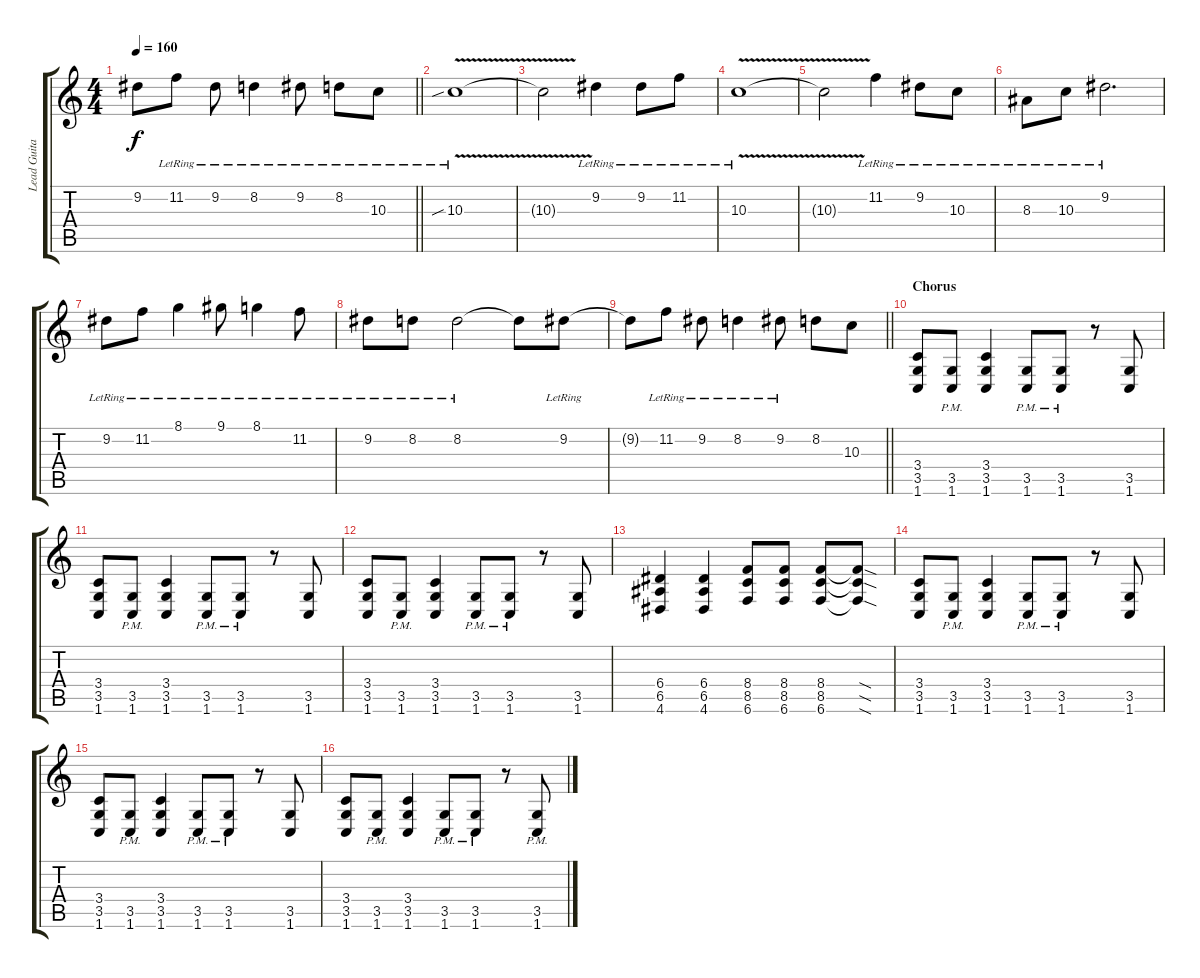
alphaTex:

\track ("Lead Guitar" "Lead Guita") {instrument electricguitarjazz}
\staff {score tabs}
\tuning (B3 Gb3 D3 A2 E2 B1) {hide}
\ts (4 4)
\tempo 160
\clef g2
\barLineRight lightlight
\ks c
9.2{t}.8{dy f} 11.2{lr}.8 9.2{lr}.8 8.2{lr}.4 9.2{lr}.8 8.2{lr}.8 10.3{lr}.8 |
10.3{v sib lr}.1 |
10.3{t}.2 9.2{lr}.4 9.2{lr}.8 11.2{lr}.8 |
10.3{v lr}.1 |
10.3{t}.2 11.2{lr}.4 9.2{lr}.8 10.3{lr}.8 |
8.3{lr}.8 10.3{lr}.8 9.2{lr}.2{d} |
9.2{lr}.8 11.2{lr}.8 8.1{lr}.4 9.1{lr}.8 8.1{lr}.4 11.2{lr}.8 |
9.2{lr}.8 8.2{lr}.8 8.2{lr}.2 8.2{t}.8 9.2{lr}.8 |
\barLineRight lightlight
9.2{t}.8 11.2{lr}.8 9.2{lr}.8 8.2{lr}.4 9.2{lr}.8 8.2.8 10.3.8 |
\section ("" "Chorus")
(3.4 3.5 1.6).8{instrument overdrivenguitar} (3.5{pm} 1.6{pm}).8 (3.4 3.5 1.6).4 (3.5{pm} 1.6{pm}).8 (3.5{pm} 1.6{pm}).8 r.8 (3.5 1.6).8 |
(3.4 3.5 1.6).8 (3.5{pm} 1.6{pm}).8 (3.4 3.5 1.6).4 (3.5{pm} 1.6{pm}).8 (3.5{pm} 1.6{pm}).8 r.8 (3.5 1.6).8 |
(3.4 3.5 1.6).8 (3.5{pm} 1.6{pm}).8 (3.4 3.5 1.6).4 (3.5{pm} 1.6{pm}).8 (3.5{pm} 1.6{pm}).8 r.8 (3.5 1.6).8 |
(6.4 6.5 4.6).4 (6.4 6.5 4.6).4 (8.4 8.5 6.6).8 (8.4 8.5 6.6).8 (8.4 8.5 6.6).8 (8.4{sod t} 8.5{sod t} 6.6{sod t}).8 |
(3.4 3.5 1.6).8 (3.5{pm} 1.6{pm}).8 (3.4 3.5 1.6).4 (3.5{pm} 1.6{pm}).8 (3.5{pm} 1.6{pm}).8 r.8 (3.5 1.6).8 |
(3.4 3.5 1.6).8 (3.5{pm} 1.6{pm}).8 (3.4 3.5 1.6).4 (3.5{pm} 1.6{pm}).8 (3.5{pm} 1.6{pm}).8 r.8 (3.5 1.6).8 |
(3.4 3.5 1.6).8 (3.5{pm} 1.6{pm}).8 (3.4 3.5 1.6).4 (3.5{pm} 1.6{pm}).8 (3.5{pm} 1.6{pm}).8 r.8 (3.5{pm} 1.6{pm}).8
